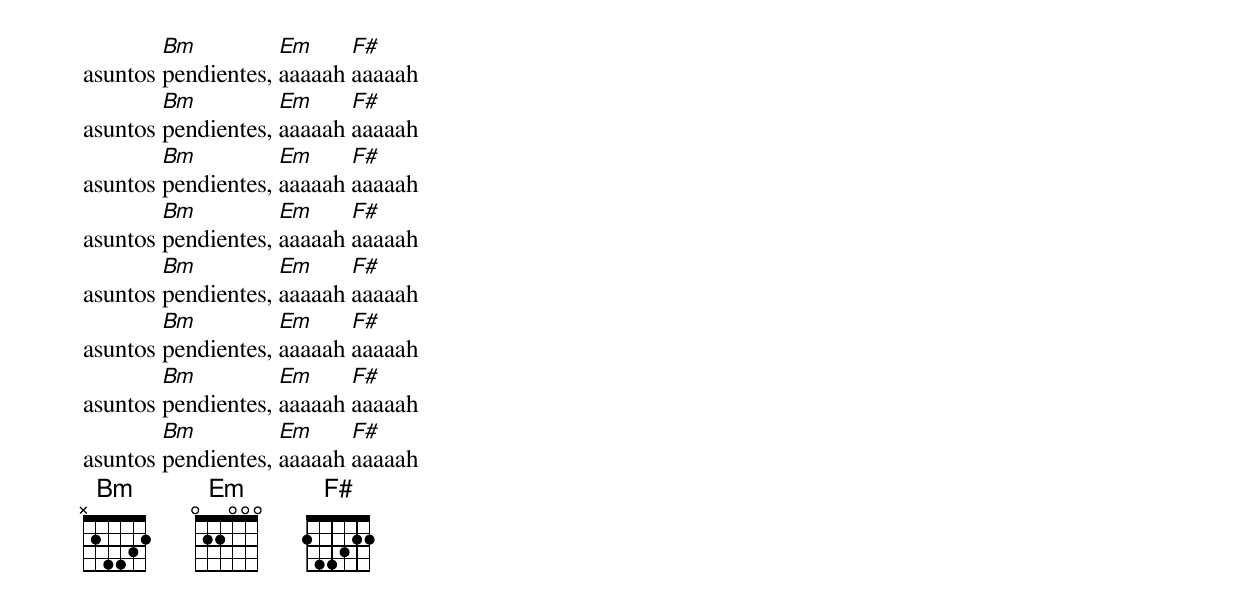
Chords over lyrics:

        Bm          Em     F#
asuntos pendientes, aaaaah aaaaah
        Bm          Em     F#
asuntos pendientes, aaaaah aaaaah
        Bm          Em     F#
asuntos pendientes, aaaaah aaaaah
        Bm          Em     F#
asuntos pendientes, aaaaah aaaaah
        Bm          Em     F#
asuntos pendientes, aaaaah aaaaah
        Bm          Em     F#
asuntos pendientes, aaaaah aaaaah
        Bm          Em     F#
asuntos pendientes, aaaaah aaaaah
        Bm          Em     F#
asuntos pendientes, aaaaah aaaaah
